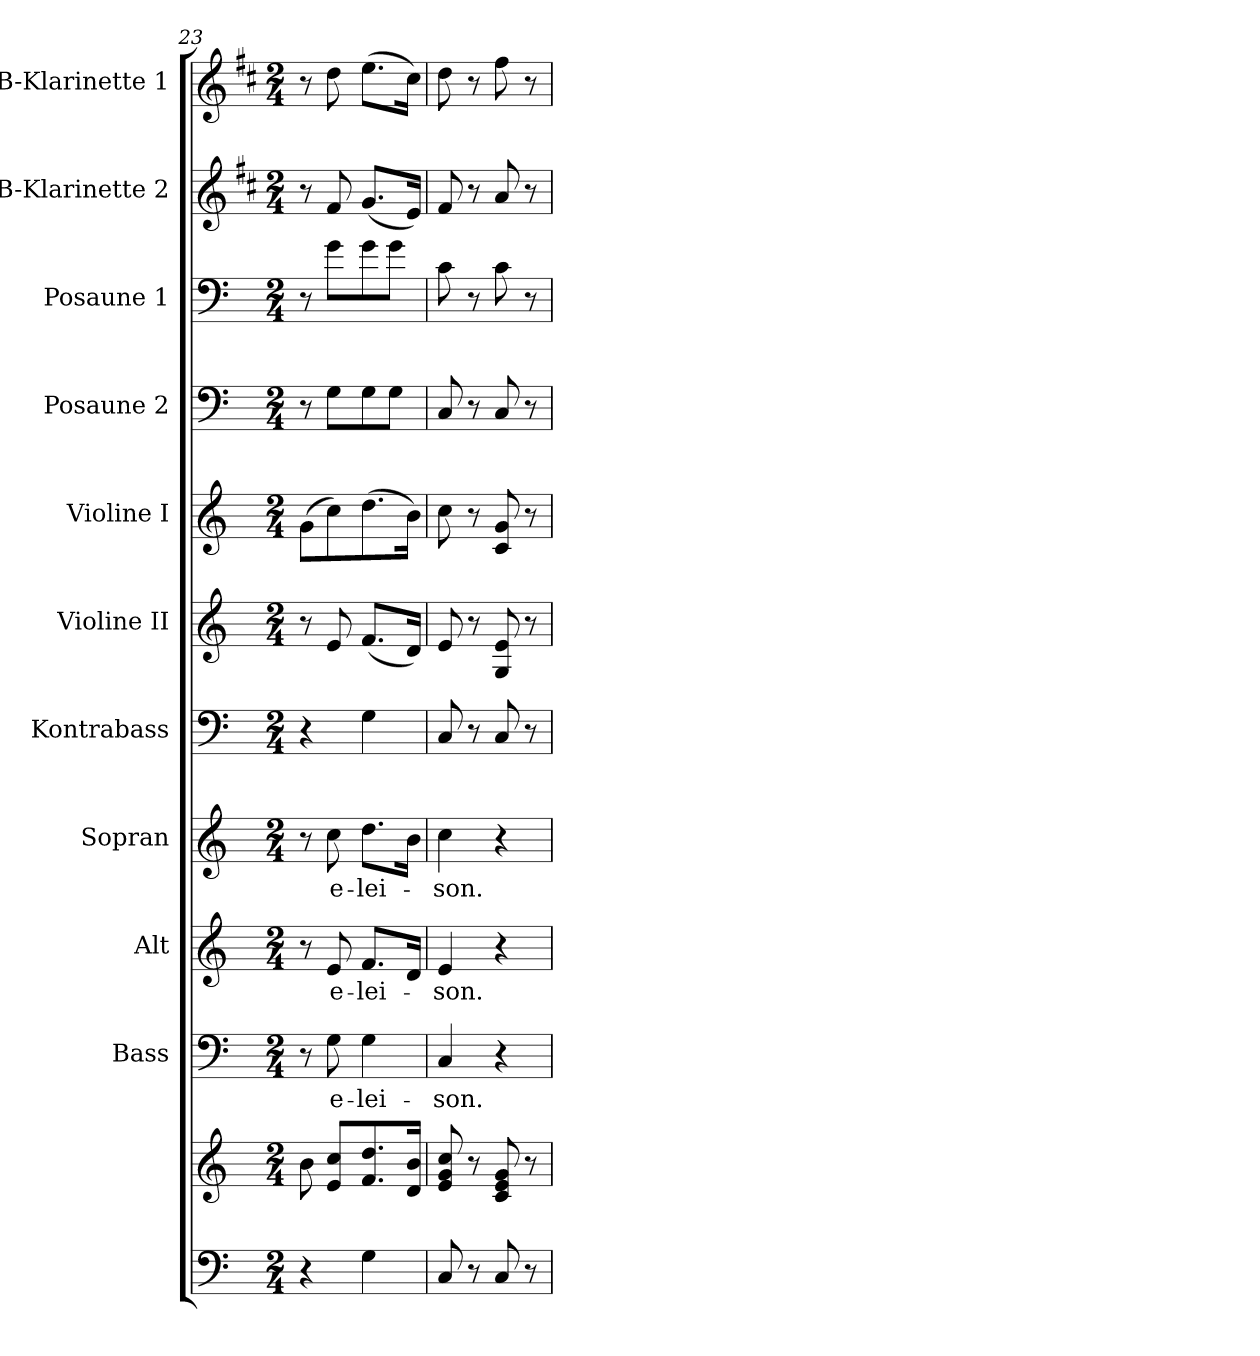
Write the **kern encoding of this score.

**kern	**kern	**kern	**text	**kern	**text	**kern	**text	**kern	**kern	**kern	**kern	**kern	**kern	**kern
*part11	*part11	*part10	*part10	*part9	*part9	*part8	*part8	*part7	*part6	*part5	*part4	*part3	*part2	*part1
*staff12	*staff11	*staff10	*staff10	*staff9	*staff9	*staff8	*staff8	*staff7	*staff6	*staff5	*staff4	*staff3	*staff2	*staff1
*	*	*I"Bass	*	*I"Alt	*	*I"Sopran	*	*I"Kontrabass	*I"Violine II	*I"Violine I	*I"Posaune 2	*I"Posaune 1	*I"B-Klarinette 2	*I"B-Klarinette 1
*	*	*I'B.	*	*I'A.	*	*I'S.	*	*I'Kb.	*I'Vl. II	*I'Vl. I	*I'Pos. 2	*I'Pos. 1	*I'B Kl. 2	*I'B Kl. 1
*clefF4	*clefG2	*clefF4	*	*clefG2	*	*clefG2	*	*clefF4	*clefG2	*clefG2	*clefF4	*clefF4	*clefG2	*clefG2
*	*	*	*	*	*	*	*	*ITrd7c12	*	*	*	*	*ITrd1c2	*ITrd1c2
*k[]	*k[]	*k[]	*	*k[]	*	*k[]	*	*k[]	*k[]	*k[]	*k[]	*k[]	*k[]	*k[]
*C:	*C:	*C:	*	*C:	*	*C:	*	*C:	*C:	*C:	*C:	*C:	*C:	*C:
*M2/4	*M2/4	*M2/4	*	*M2/4	*	*M2/4	*	*M2/4	*M2/4	*M2/4	*M2/4	*M2/4	*M2/4	*M2/4
=23	=23	=23	=23	=23	=23	=23	=23	=23	=23	=23	=23	=23	=23	=23
4r	8b\	8r	.	8r	.	8r	.	4r	8r	(>8g\L	8r	8r	8r	8r
!	!	!	!LO:LY:b	!	!LO:LY:b	!	!LO:LY:b	!	!	!	!	!	!	!
.	8e/ 8cc/L	8G\	e-	8e/	e-	8cc\	e-	.	8e/	8cc\)	8G\L	8g\L	8e/	8cc\
!	!	!	!LO:LY:b	!	!LO:LY:b	!	!LO:LY:b	!	!	!	!	!	!	!
4G\	8.f/ 8.dd/	4G\	-lei-	8.f/L	-lei-	8.dd\L	-lei-	4GG\	(<8.f/L	(>8.dd\	8G\	8g\	(<8.f/L	(>8.dd\L
.	.	.	.	.	.	.	.	.	.	.	8G\J	8g\J	.	.
.	16d/ 16b/Jk	.	.	16d/Jk	.	16b\Jk	.	.	16d/Jk)	16b\Jk)	.	.	16d/Jk)	16b\Jk)
=24	=24	=24	=24	=24	=24	=24	=24	=24	=24	=24	=24	=24	=24	=24
!	!	!	!LO:LY:b	!	!LO:LY:b	!	!LO:LY:b	!	!	!	!	!	!	!
8C/	8e/ 8g/ 8cc/	4C/	-son.	4e/	-son.	4cc\	-son.	8CC/	8e/	8cc\	8C/	8c\	8e/	8cc\
8r	8r	.	.	.	.	.	.	8r	8r	8r	8r	8r	8r	8r
8C/	8c/ 8e/ 8g/	4r	.	4r	.	4r	.	8CC/	8G/ 8e/	8c/ 8g/	8C/	8c\	8g/	8ee\
8r	8r	.	.	.	.	.	.	8r	8r	8r	8r	8r	8r	8r
=	=	=	=	=	=	=	=	=	=	=	=	=	=	=
*-	*-	*-	*-	*-	*-	*-	*-	*-	*-	*-	*-	*-	*-	*-
